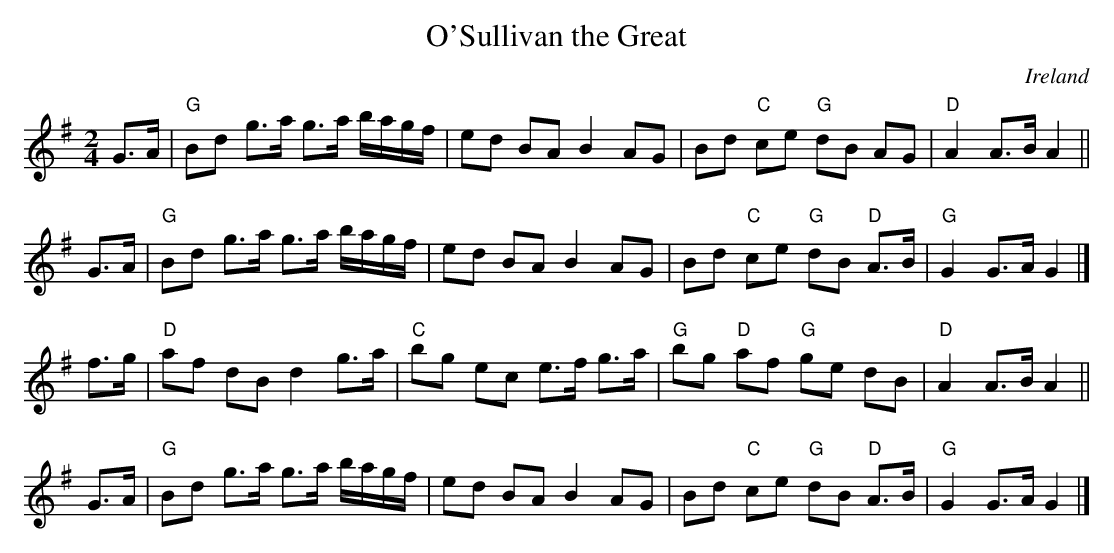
X:1
T: O'Sullivan the Great
O: Ireland
M: 2/4
L: 1/16
K: G
G3A | "G"B2d2 g3a g3a bagf |    e2d2 B2A2 B4 A2G2 |    B2d2 "C"c2e2 "G"d2B2    A2G2 | "D"A4 A3B A4 ||
G3A | "G"B2d2 g3a g3a bagf |    e2d2 B2A2 B4 A2G2 |    B2d2 "C"c2e2 "G"d2B2 "D"A3B  | "G"G4 G3A G4 |]
f3g | "D"a2f2 d2B2 d4 g3a  | "C"b2g2 e2c2 e3f g3a | "G"b2g2 "D"a2f2 "G"g2e2    d2B2 | "D"A4 A3B A4 ||
G3A | "G"B2d2 g3a g3a bagf |    e2d2 B2A2 B4 A2G2 |    B2d2 "C"c2e2 "G"d2B2 "D"A3B  | "G"G4 G3A G4 |]
